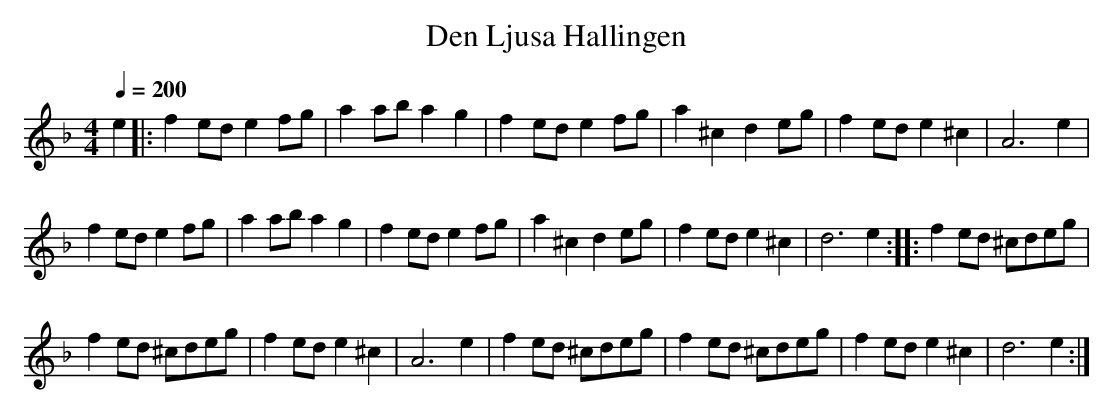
X:1
T:Den Ljusa Hallingen
M:4/4
L:1/8
Q:1/4=200
K:Dm
e2 |: f2 ed e2 fg | a2 ab a2 g2 | f2 ed e2 fg | a2 ^c2 d2 eg | f2 ed e2 ^c2 | A6 e2 |
f2 ed e2 fg | a2 ab a2 g2 | f2 ed e2 fg | a2 ^c2 d2 eg | f2 ed e2 ^c2 | d6 e2 :: f2 ed ^cdeg |
f2 ed ^cdeg | f2 ed e2 ^c2 | A6 e2 | f2 ed ^cdeg | f2 ed ^cdeg | f2 ed e2 ^c2 | d6 e2 :|
